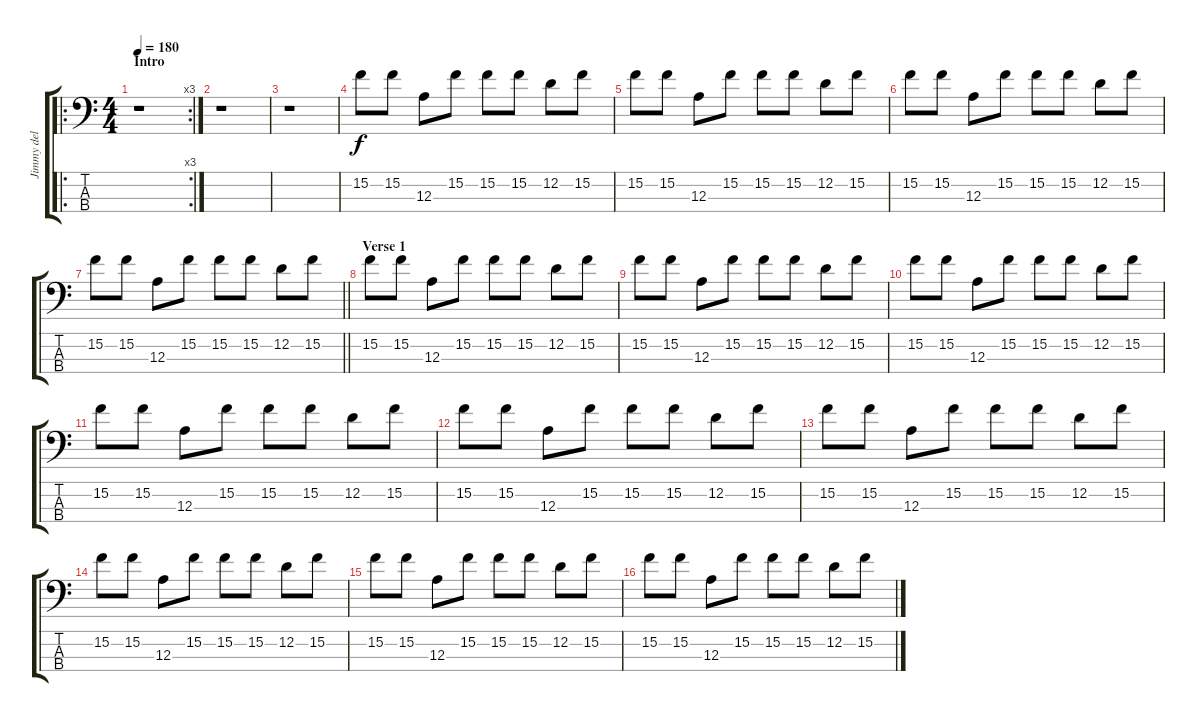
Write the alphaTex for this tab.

\track ("Jimmy del Rivo / Bass 2" "Jimmy del ") {instrument electricbassfinger}
\staff {score tabs}
\tuning (G2 D2 A1 D1) {hide}
\ro
\rc 3
\ts (4 4)
\section ("" "Intro")
\tempo 180
\clef f4
\ks c
r.1{dy f instrument electricbassfinger} |
r.1 |
r.1 |
15.2.8 15.2.8 12.3.8 15.2.8 15.2.8 15.2.8 12.2.8 15.2.8 |
15.2.8 15.2.8 12.3.8 15.2.8 15.2.8 15.2.8 12.2.8 15.2.8 |
15.2.8 15.2.8 12.3.8 15.2.8 15.2.8 15.2.8 12.2.8 15.2.8 |
\barLineRight lightlight
15.2.8 15.2.8 12.3.8 15.2.8 15.2.8 15.2.8 12.2.8 15.2.8 |
\section ("" "Verse 1")
15.2.8 15.2.8 12.3.8 15.2.8 15.2.8 15.2.8 12.2.8 15.2.8 |
15.2.8 15.2.8 12.3.8 15.2.8 15.2.8 15.2.8 12.2.8 15.2.8 |
15.2.8 15.2.8 12.3.8 15.2.8 15.2.8 15.2.8 12.2.8 15.2.8 |
15.2.8 15.2.8 12.3.8 15.2.8 15.2.8 15.2.8 12.2.8 15.2.8 |
15.2.8 15.2.8 12.3.8 15.2.8 15.2.8 15.2.8 12.2.8 15.2.8 |
15.2.8 15.2.8 12.3.8 15.2.8 15.2.8 15.2.8 12.2.8 15.2.8 |
15.2.8 15.2.8 12.3.8 15.2.8 15.2.8 15.2.8 12.2.8 15.2.8 |
15.2.8 15.2.8 12.3.8 15.2.8 15.2.8 15.2.8 12.2.8 15.2.8 |
15.2.8 15.2.8 12.3.8 15.2.8 15.2.8 15.2.8 12.2.8 15.2.8
